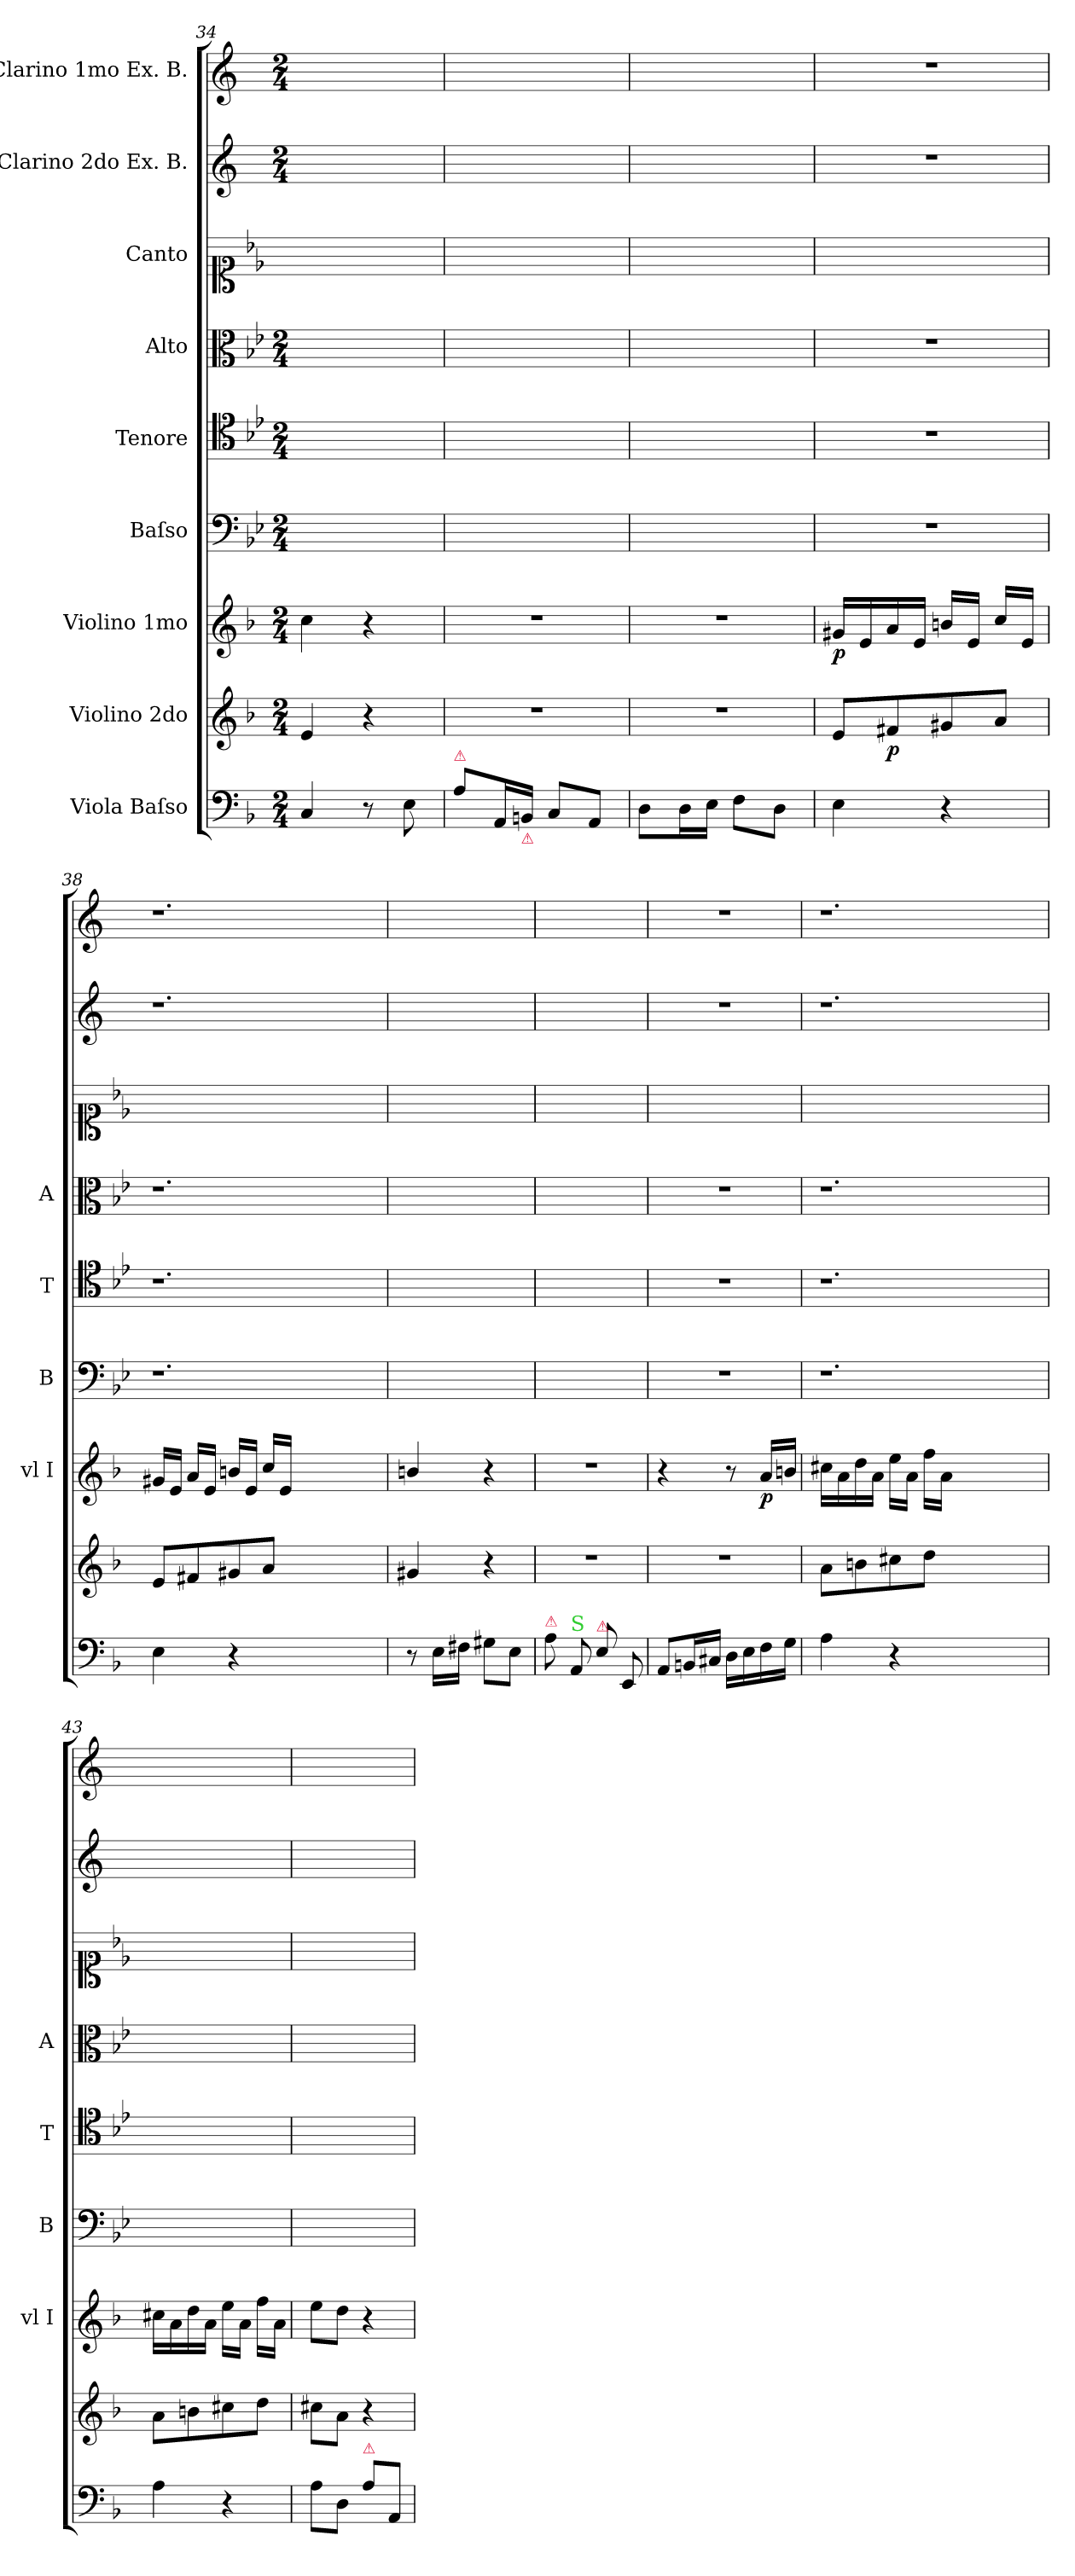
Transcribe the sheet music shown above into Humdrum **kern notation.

**kern	**kern	**dynam	**kern	**dynam	**kern	**kern	**kern	**kern	**kern	**kern
*part9	*part8	*part8	*part7	*part7	*part6	*part5	*part4	*part3	*part2	*part1
*staff9	*staff8	*staff8	*staff7	*staff7	*staff6	*staff5	*staff4	*staff3	*staff2	*staff1
*I"Viola Baſso	*I"Violino 2do	*	*I"Violino 1mo	*	*I"Baſso	*I"Tenore	*I"Alto	*I"Canto	*I"Clarino 2do Ex. B.	*I"Clarino 1mo Ex. B.
*	*	*	*I'vl I	*	*I'B	*I'T	*I'A	*	*	*
*clefF4	*clefG2	*	*clefG2	*	*clefF4	*clefC4	*clefC3	*clefC1	*clefG2	*clefG2
*	*	*	*	*	*	*	*	*	*ITrd1c2	*ITrd1c2
*k[b-]	*k[b-]	*	*k[b-]	*	*k[b-e-]	*k[b-e-]	*k[b-e-]	*k[b-e-]	*k[b-e-]	*k[b-e-]
*M2/4	*M2/4	*	*M2/4	*	*M2/4	*M2/4	*M2/4	*	*M2/4	*M2/4
=34	=34	=34	=34	=34	=34	=34	=34	=34	=34	=34
4C/	4e/	.	4cc\	.	2ryy	2ryy	2ryy	2ryy	2ryy	2ryy
8r	4r	.	4r	.	.	.	.	.	.	.
8E\	.	.	.	.	.	.	.	.	.	.
=35	=35	=35	=35	=35	=35	=35	=35	=35	=35	=35
!LO:TX:a:color=crimson:t=⚠	!	!	!	!	!	!	!	!	!	!
8A\L	2r	.	2r	.	2ryy	2ryy	2ryy	2ryy	2ryy	2ryy
16AA/L	.	.	.	.	.	.	.	.	.	.
!LO:TX:b:color=crimson:t=⚠	!	!	!	!	!	!	!	!	!	!
16BBn/JJ	.	.	.	.	.	.	.	.	.	.
8C/L	.	.	.	.	.	.	.	.	.	.
8AA/J	.	.	.	.	.	.	.	.	.	.
=36	=36	=36	=36	=36	=36	=36	=36	=36	=36	=36
8D\L	2r	.	2r	.	2ryy	2ryy	2ryy	2ryy	2ryy	2ryy
16D\L	.	.	.	.	.	.	.	.	.	.
16E\JJ	.	.	.	.	.	.	.	.	.	.
8F\L	.	.	.	.	.	.	.	.	.	.
8D\J	.	.	.	.	.	.	.	.	.	.
=37	=37	=37	=37	=37	=37	=37	=37	=37	=37	=37
!	!	!	!	!LO:DY:b	!	!	!	!	!	!
4E\	8e/L	.	16g#X/LL	p	2r	2r	2r	2ryy	2r	2r
.	.	.	16e/	.	.	.	.	.	.	.
.	8f#X/	p	16a/	.	.	.	.	.	.	.
.	.	.	16e/JJ	.	.	.	.	.	.	.
4r	8g#X/	.	16bn/LL	.	.	.	.	.	.	.
.	.	.	16e/JJ	.	.	.	.	.	.	.
.	8a/J	.	16cc/LL	.	.	.	.	.	.	.
.	.	.	16e/JJ	.	.	.	.	.	.	.
=38	=38	=38	=38	=38	=38	=38	=38	=38	=38	=38
4E\	8e/L	.	16g#X/LL	.	1.r	1.r	1.r	2ryy	1.r	1.r
.	.	.	16e/JJ	.	.	.	.	.	.	.
.	8f#X/	.	16a/LL	.	.	.	.	.	.	.
.	.	.	16e/JJ	.	.	.	.	.	.	.
4r	8g#X/	.	16bn/LL	.	.	.	.	.	.	.
.	.	.	16e/JJ	.	.	.	.	.	.	.
.	8a/J	.	16cc/LL	.	.	.	.	.	.	.
.	.	.	16e/JJ	.	.	.	.	.	.	.
1ryy	1ryy	.	1ryy	.	.	.	.	1ryy	.	.
=39	=39	=39	=39	=39	=39	=39	=39	=39	=39	=39
8r	4g#X/	.	4bn/	.	2ryy	2ryy	2ryy	2ryy	2ryy	2ryy
16E\LL	.	.	.	.	.	.	.	.	.	.
16F#X\JJ	.	.	.	.	.	.	.	.	.	.
8G#X\L	4r	.	4r	.	.	.	.	.	.	.
8E\J	.	.	.	.	.	.	.	.	.	.
=40	=40	=40	=40	=40	=40	=40	=40	=40	=40	=40
!LO:TX:a:color=crimson:t=⚠	!	!	!	!	!	!	!	!	!	!
8A\	2r	.	2r	.	2ryy	2ryy	2ryy	2ryy	2ryy	2ryy
!LO:TX:a:color=limegreen:t=S	!	!	!	!	!	!	!	!	!	!
8AA	.	.	.	.	.	.	.	.	.	.
!LO:TX:a:color=crimson:t=⚠	!	!	!	!	!	!	!	!	!	!
8E/	.	.	.	.	.	.	.	.	.	.
8EE/	.	.	.	.	.	.	.	.	.	.
=41	=41	=41	=41	=41	=41	=41	=41	=41	=41	=41
8AA/L	2r	.	4r	.	2r	2r	2r	2ryy	2r	2r
16BBn/L	.	.	.	.	.	.	.	.	.	.
16C#X/JJ	.	.	.	.	.	.	.	.	.	.
16D\LL	.	.	8r	.	.	.	.	.	.	.
16E\	.	.	.	.	.	.	.	.	.	.
!	!	!	!	!LO:DY:b	!	!	!	!	!	!
16F\	.	.	16a/LL	p	.	.	.	.	.	.
16G\JJ	.	.	16bn/JJ	.	.	.	.	.	.	.
=42	=42	=42	=42	=42	=42	=42	=42	=42	=42	=42
4A\	8a\L	.	16cc#X\LL	.	1.r	1.r	1.r	2ryy	1.r	1.r
.	.	.	16a\	.	.	.	.	.	.	.
.	8bn\	.	16dd\	.	.	.	.	.	.	.
.	.	.	16a\JJ	.	.	.	.	.	.	.
4r	8cc#X\	.	16ee\LL	.	.	.	.	.	.	.
.	.	.	16a\JJ	.	.	.	.	.	.	.
.	8dd\J	.	16ff\LL	.	.	.	.	.	.	.
.	.	.	16a\JJ	.	.	.	.	.	.	.
1ryy	1ryy	.	1ryy	.	.	.	.	1ryy	.	.
=43	=43	=43	=43	=43	=43	=43	=43	=43	=43	=43
4A\	8a\L	.	16cc#X\LL	.	2ryy	2ryy	2ryy	2ryy	2ryy	2ryy
.	.	.	16a\	.	.	.	.	.	.	.
.	8bn\	.	16dd\	.	.	.	.	.	.	.
.	.	.	16a\JJ	.	.	.	.	.	.	.
4r	8cc#X\	.	16ee\LL	.	.	.	.	.	.	.
.	.	.	16a\JJ	.	.	.	.	.	.	.
.	8dd\J	.	16ff\LL	.	.	.	.	.	.	.
.	.	.	16a\JJ	.	.	.	.	.	.	.
=44	=44	=44	=44	=44	=44	=44	=44	=44	=44	=44
8A\L	8cc#X\L	.	8ee\L	.	2ryy	2ryy	2ryy	2ryy	2ryy	2ryy
8D\J	8a\J	.	8dd\J	.	.	.	.	.	.	.
!LO:TX:a:color=crimson:t=⚠	!	!	!	!	!	!	!	!	!	!
8A\L	4r	.	4r	.	.	.	.	.	.	.
8AA/J	.	.	.	.	.	.	.	.	.	.
=	=	=	=	=	=	=	=	=	=	=
*-	*-	*-	*-	*-	*-	*-	*-	*-	*-	*-
